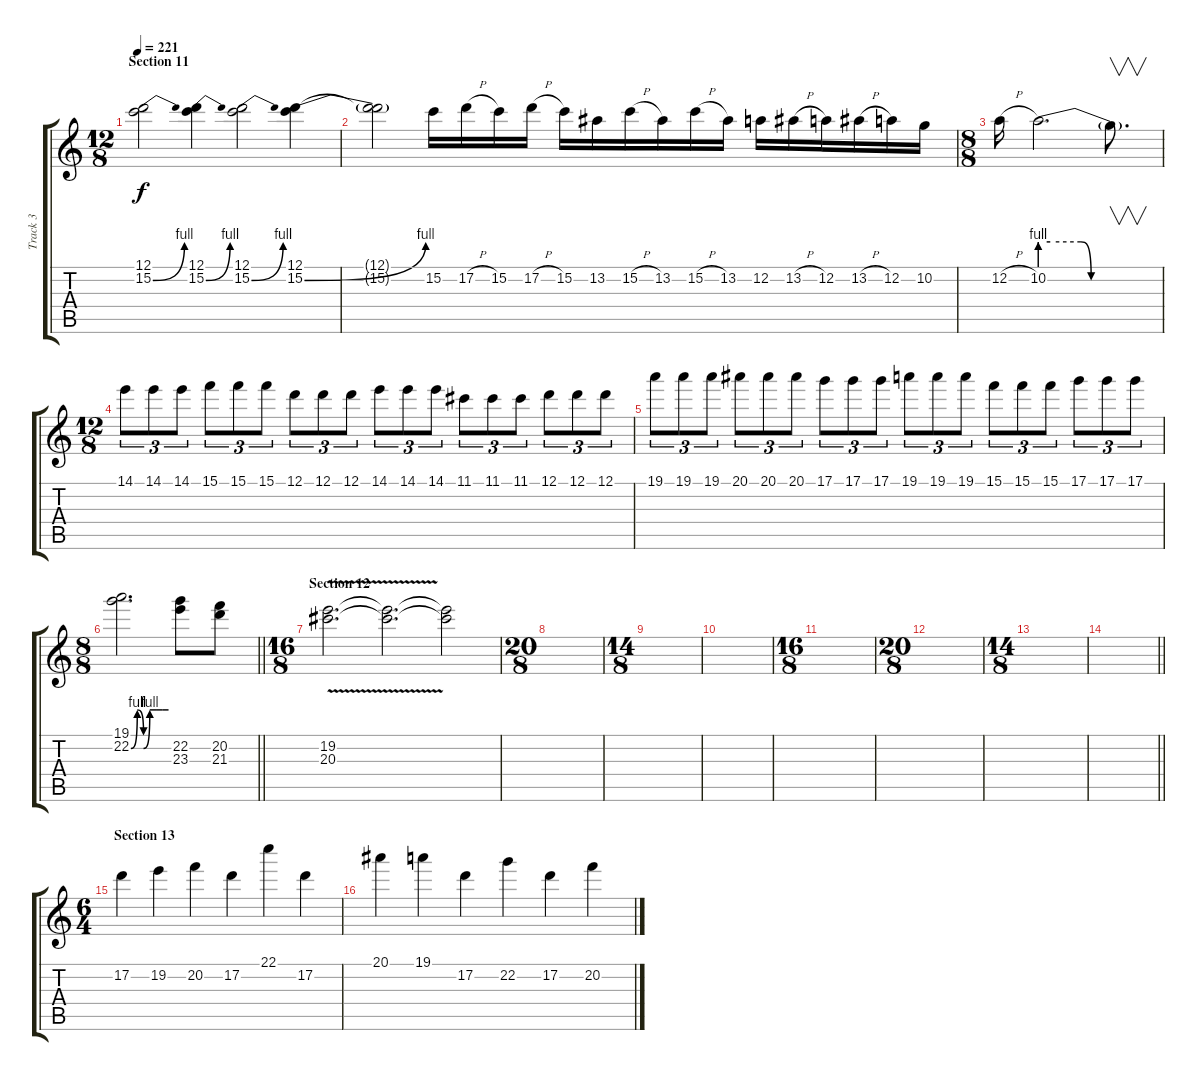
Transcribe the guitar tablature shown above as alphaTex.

\track ("Track 3" "Track 3") {instrument distortionguitar}
\staff {score tabs}
\tuning (D4 A3 F3 C3 G2 D2) {hide}
\ts (12 8)
\section ("" "Section 11")
\tempo 221
\clef g2
\ks c
(12.1 15.2{be (bend 0 0 60 4)}).2{dy f} (12.1 15.2{be (bend 0 0 60 4)}).4 (12.1 15.2{be (bend 0 0 60 4)}).2 (12.1 15.2{be (bend 0 0 60 4)}).4 |
(12.1{t} 15.2{t}).2 15.2.16 17.2{h}.16 15.2.16 17.2{h}.16 15.2.16 13.2.16 15.2{h}.16 13.2.16 15.2{h}.16 13.2.16 12.2.16 13.2{h}.16 12.2.16 13.2{h}.16 12.2.16 10.2.16 |
\ts (8 8)
12.2{h}.16 10.2{be (custom 0 4 5 4 20 4 25 0 30 0 50 0 60 0)}.2{d} 10.2{t}.8{v d} |
\ts (12 8)
14.1.8{tu (3 2)} 14.1.8{tu (3 2)} 14.1.8{tu (3 2)} 15.1.8{tu (3 2)} 15.1.8{tu (3 2)} 15.1.8{tu (3 2)} 12.1.8{tu (3 2)} 12.1.8{tu (3 2)} 12.1.8{tu (3 2)} 14.1.8{tu (3 2)} 14.1.8{tu (3 2)} 14.1.8{tu (3 2)} 11.1.8{tu (3 2)} 11.1.8{tu (3 2)} 11.1.8{tu (3 2)} 12.1.8{tu (3 2)} 12.1.8{tu (3 2)} 12.1.8{tu (3 2)} |
19.1.8{tu (3 2)} 19.1.8{tu (3 2)} 19.1.8{tu (3 2)} 20.1.8{tu (3 2)} 20.1.8{tu (3 2)} 20.1.8{tu (3 2)} 17.1.8{tu (3 2)} 17.1.8{tu (3 2)} 17.1.8{tu (3 2)} 19.1.8{tu (3 2)} 19.1.8{tu (3 2)} 19.1.8{tu (3 2)} 15.1.8{tu (3 2)} 15.1.8{tu (3 2)} 15.1.8{tu (3 2)} 17.1.8{tu (3 2)} 17.1.8{tu (3 2)} 17.1.8{tu (3 2)} |
\ts (8 8)
\barLineRight lightlight
(19.1 22.2{be (custom 0 0 10 4 20 0 30 4 40 4 50 4 60 4)}).2{d} (22.2 23.3).8 (20.2 21.3).8 |
\ts (16 8)
\section ("" "Section 12")
(19.2{v} 20.3).2{d} (19.2{t} 20.3{t}).2{d} (19.2{t} 20.3{t}).2 |
\ts (20 8)
|
\ts (14 8)
|
|
\ts (16 8)
|
\ts (20 8)
|
\ts (14 8)
|
\barLineRight lightlight
|
\ts (6 4)
\section ("" "Section 13")
17.2.4 19.2.4 20.2.4 17.2.4 22.1.4 17.2.4 |
20.1.4 19.1.4 17.2.4 22.2.4 17.2.4 20.2.4
